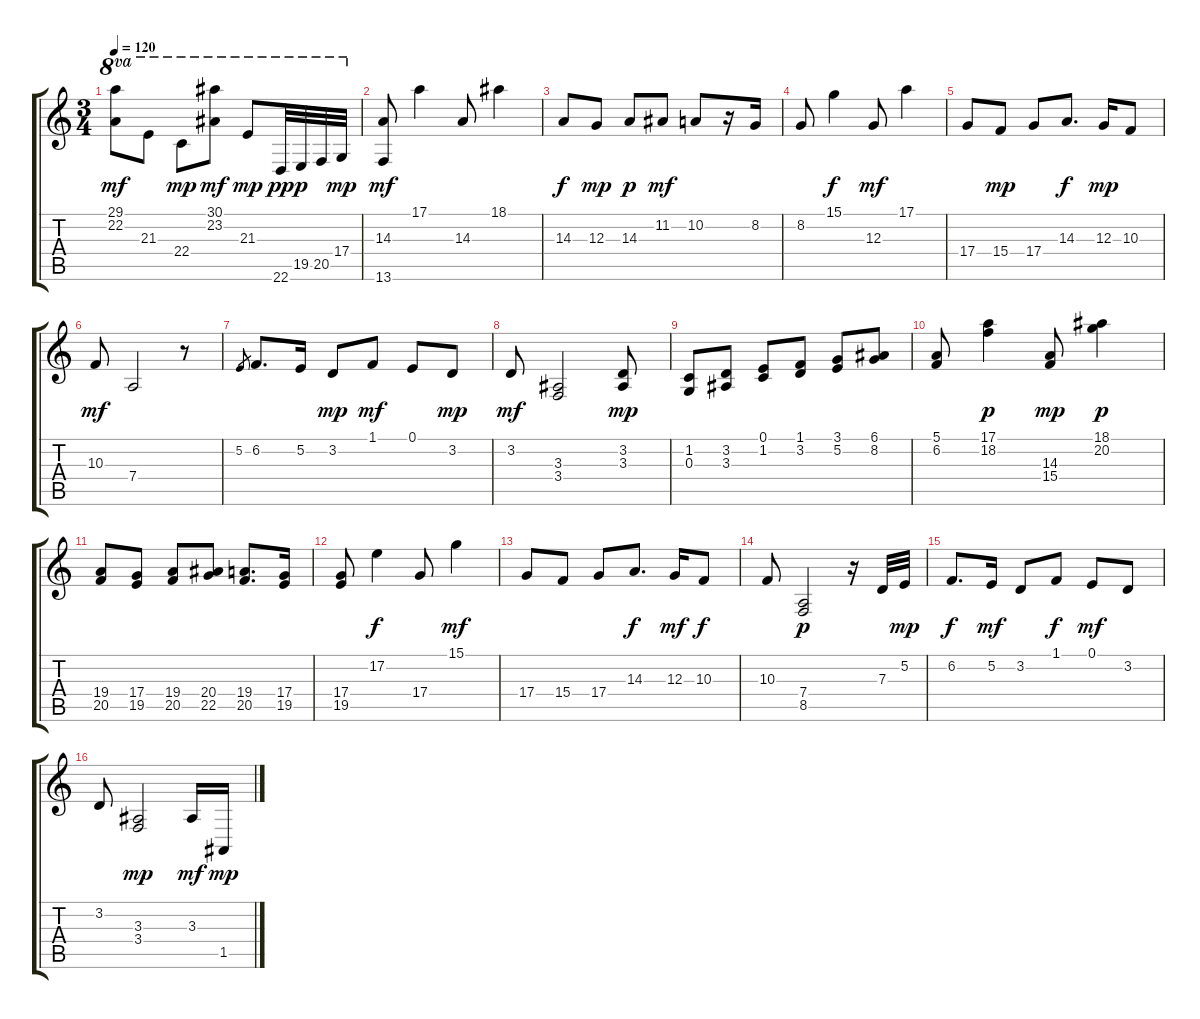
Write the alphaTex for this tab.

\track "" {instrument acousticgrandpiano}
\staff {score tabs}
\tuning (E4 B3 G3 D3 A2 E2) {hide}
\ts (3 4)
\tempo 120
\clef g2
\ks c
(29.1 22.2).8{ot 8va dy mf} 21.3.8{ot 8va} 22.4.8{ot 8va dy mp} (30.1 23.2).8{ot 8va dy mf} 21.3.8{ot 8va dy mp} 22.6.32{ot 8va dy pp} 19.5.32{ot 8va dy p} 20.5.32{ot 8va} 17.4.32{ot 8va dy mp} |
(14.3 13.6).8{dy mf} 17.1.4 14.3.8 18.1.4 |
14.3.8{dy f} 12.3.8{dy mp} 14.3.8{dy p} 11.2.8{dy mf} 10.2.8 r.16 8.2.16 |
8.2.8 15.1.4{dy f} 12.3.8{dy mf} 17.1.4 |
17.4.8 15.4.8{dy mp} 17.4.8 14.3.8{d dy f} 12.3.16{dy mp} 10.3.8 |
10.3.8{dy mf} 7.4.2 r.8 |
5.2.8{gr} 6.2.8{d} 5.2.16 3.2.8{dy mp} 1.1.8{dy mf} 0.1.8 3.2.8{dy mp} |
3.2.8{dy mf} (3.3 3.4).2 (3.2 3.3).8{dy mp} |
(1.2 0.3).8 (3.2 3.3).8 (0.1 1.2).8 (1.1 3.2).8 (3.1 5.2).8 (6.1 8.2).8 |
(5.1 6.2).8 (17.1 18.2).4{dy p} (14.3 15.4).8{dy mp} (18.1 20.2).4{dy p} |
(19.4 20.5).8 (17.4 19.5).8 (19.4 20.5).8 (20.4 22.5).8 (19.4 20.5).8{d} (17.4 19.5).16 |
(17.4 19.5).8 17.2.4{dy f} 17.4.8 15.1.4{dy mf} |
17.4.8 15.4.8 17.4.8 14.3.8{d dy f} 12.3.16{dy mf} 10.3.8{dy f} |
10.3.8 (7.4 8.5).2{dy p} r.16 7.3.32 5.2.32{dy mp} |
6.2.8{d dy f} 5.2.16{dy mf} 3.2.8 1.1.8{dy f} 0.1.8{dy mf} 3.2.8 |
3.2.8 (3.3 3.4).2{dy mp} 3.3.16{dy mf} 1.5.16{dy mp}
